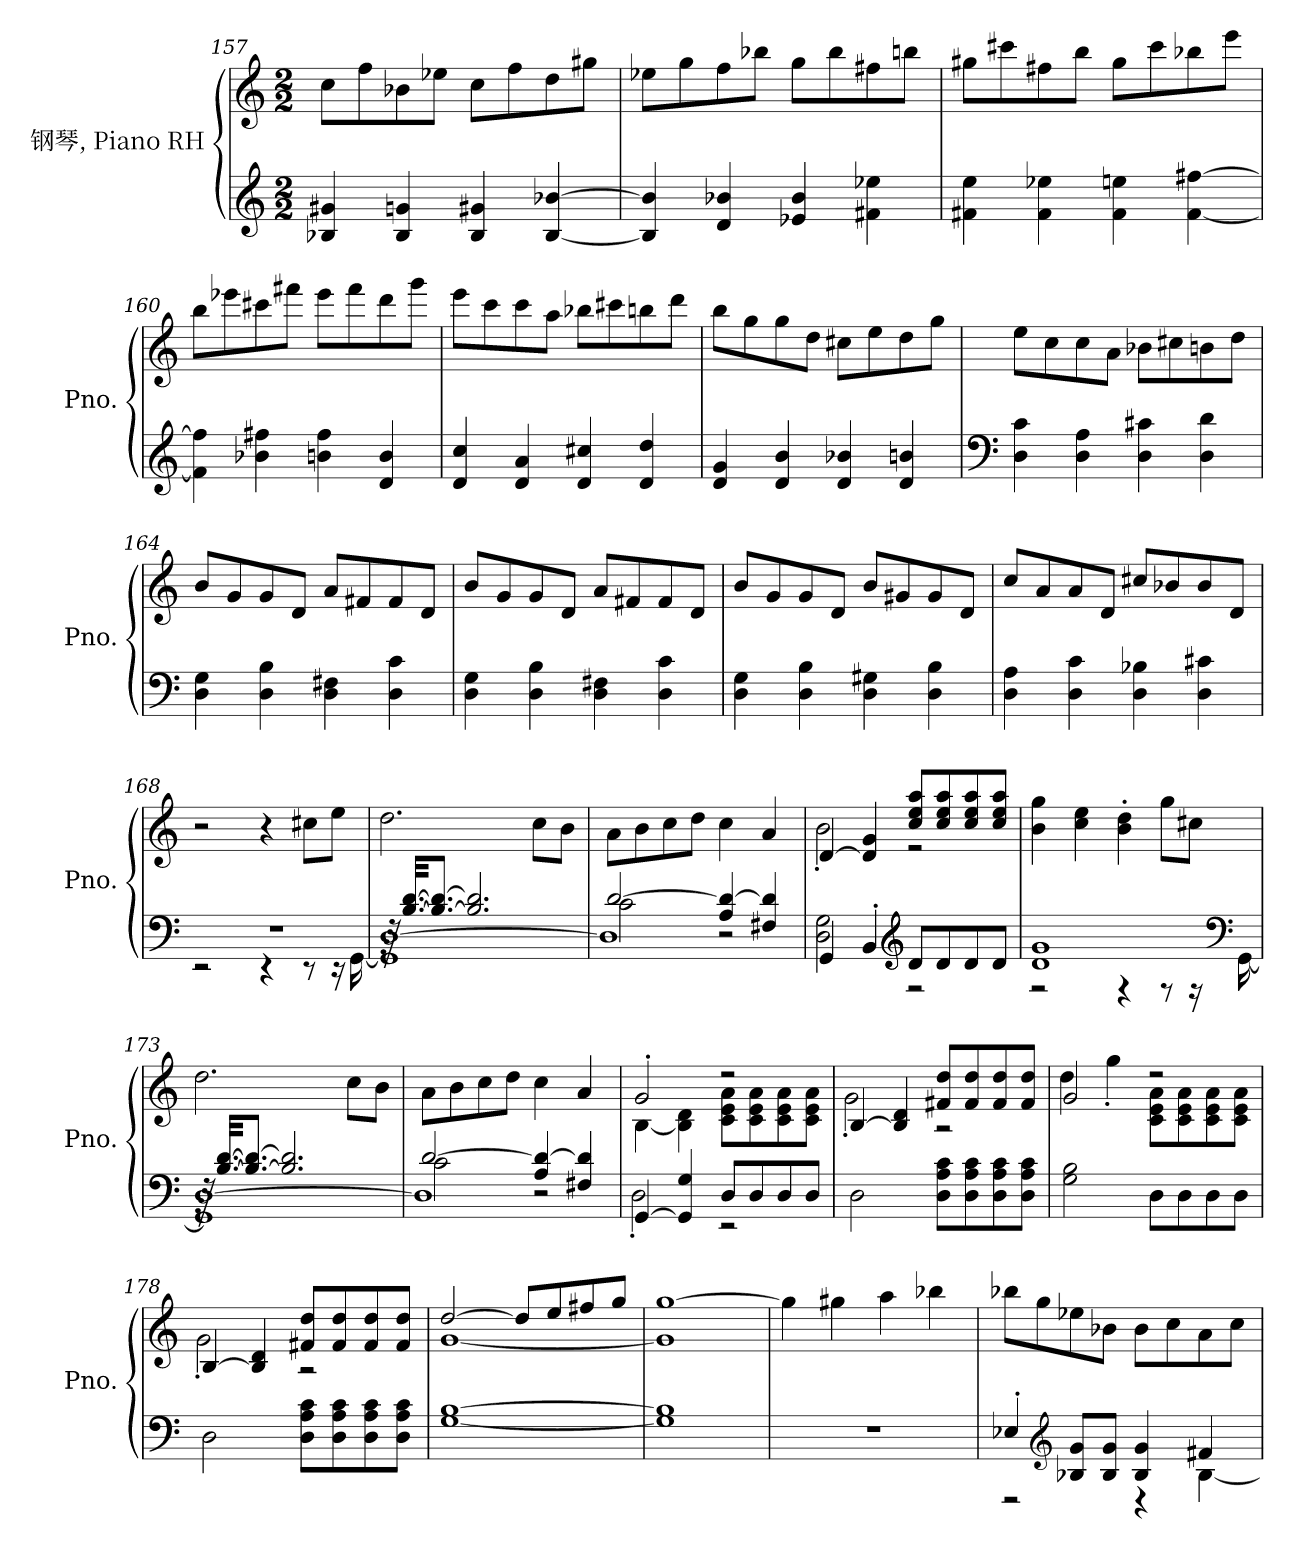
**kern	**kern
*part1	*part1
*staff2	*staff1
*I"钢琴, Piano RH	*
*I'Pno.	*
*clefG2	*clefG2
*k[]	*k[]
*M2/2	*M2/2
=157	=157
4B-X/ 4g#X/	8cc\L
*	*MM166
.	8ff\
4B-/ 4gn/	8b-X\
.	8ee-X\J
4B-/ 4g#X/	8cc\L
.	8ff\
[4B-/ [4b-X/	8dd\
.	8gg#X\J
!!LO:LB:g=z
=158	=158
4B-/] 4b-/]	8ee-X\L
*	*MM170
.	8gg\
4d/ 4b-X/	8ff\
.	8bb-X\J
*	*MM164
4e-X/ 4b-/	8gg\L
.	8bb-\
4f#X\ 4ee-X\	8ff#X\
.	8bbn\J
=159	=159
*	*MM176
4f#X\ 4ee\	8gg#X\L
.	8ccc#X\
4f#\ 4ee-X\	8ff#X\
*	*MM183
.	8bb\J
4f#\ 4een\	8gg#\L
*	*MM186
.	8ccc#\
[4f#\ [4ff#X\	8bb-X\
*	*MM183
.	8eee\J
=160	=160
4f#\] 4ff#\]	8bb\L
*	*MM170
.	8eee-X\
4b-X\ 4ff#X\	8ccc#X\
.	8fff#X\J
4bn\ 4ff#\	8eee-\L
.	8fff#\
4d/ 4b/	8ddd\
.	8ggg\J
=161	=161
4d/ 4cc/	8eee\L
*	*MM153
.	8ccc\
4d/ 4a/	8ccc\
*	*MM156
.	8aa\J
*	*MM155
4d/ 4cc#X/	8bb-X\L
.	8ccc#X\
4d/ 4dd/	8bbn\
.	8ddd\J
!!LO:PB:g=z
=162	=162
4d/ 4g/	8bb\L
.	8gg\
4d/ 4b/	8gg\
.	8dd\J
4d/ 4b-X/	8cc#X\L
.	8ee\
4d/ 4bn/	8dd\
.	8gg\J
=163	=163
*clefF4	*
4D\ 4c\	8ee\L
.	8cc\
4D\ 4A\	8cc\
.	8a\J
4D\ 4c#X\	8b-X\L
.	8cc#X\
4D\ 4d\	8bn\
.	8dd\J
=164	=164
4D\ 4G\	8b/L
.	8g/
4D\ 4B\	8g/
*	*MM148
.	8d/J
4D\ 4F#X\	8a/L
.	8f#X/
*	*MM144
4D\ 4c\	8f#/
.	8d/J
=165	=165
4D\ 4G\	8b/L
.	8g/
4D\ 4B\	8g/
*	*MM136
.	8d/J
4D\ 4F#X\	8a/L
.	8f#X/
4D\ 4c\	8f#/
.	8d/J
!!LO:LB:g=z
=166	=166
4D\ 4G\	8b/L
.	8g/
4D\ 4B\	8g/
.	8d/J
4D\ 4G#X\	8b/L
.	8g#X/
4D\ 4B\	8g#/
.	8d/J
=167	=167
4D\ 4A\	8cc/L
*	*MM157
.	8a/
4D\ 4c\	8a/
.	8d/J
4D\ 4B-X\	8cc#X/L
.	8b-X/
4D\ 4c#X\	8b-/
*	*MM111
.	8d/J
=168	=168
*^	*
1r	2r	2r
.	4r	4r
.	8r	8cc#X\L
.	16r	8ee\J
.	[16GG\	.
*v	*v	*
=169	=169
*	*MM159
*^	*
*	*^	*
64r	1GG]	[1D	2.dd\
[32.B/ [32.d/KKL	.	.	.
8.B/_ 8.d/_J	.	.	.
2.B/] 2.d/]	.	.	.
.	.	.	8cc\L
.	.	.	8b\J
=170	=170	=170	=170
[2d/	2c\	1D]	8a\L
.	.	.	8b\
.	.	.	8cc\
.	.	.	8dd\J
4A/ 4d/_	2r	.	4cc\
4F#X/ 4d/]	.	.	4a/
*	*v	*v	*
!!LO:LB:g=z
=171	=171	=171
*	*	*^
4GG/	2D\ 2G\	[4d/	2b'\
4BB'/	.	4d/] 4g/	.
*clefG2	*	*	*
*	*	*MM145	*
8d/L	2r	8cc/ 8ee/ 8aa/L	2r
8d/	.	8cc/ 8ee/ 8aa/	.
*	*	*MM150	*
8d/	.	8cc/ 8ee/ 8aa/	.
8d/J	.	8cc/ 8ee/ 8aa/J	.
*	*	*v	*v
=172	=172	=172
*	*	*MM150
1d 1g	2r	4b\ 4gg\
.	.	4cc\ 4ee\
.	4r	4b\' 4dd\'
*	*	*MM159
.	8r	8gg\L
.	16r	8cc#X\J
*clefF4	*	*
.	[16GG\	.
*v	*v	*
=173	=173
*	*MM159
*^	*
*	*^	*
64r	1GG]	[1D	2.dd\
[32.B/ [32.d/KKL	.	.	.
8.B/_ 8.d/_J	.	.	.
2.B/] 2.d/]	.	.	.
.	.	.	8cc\L
.	.	.	8b\J
=174	=174	=174	=174
[2d/	2c\	1D]	8a\L
.	.	.	8b\
.	.	.	8cc\
.	.	.	8dd\J
4A/ 4d/_	2r	.	4cc\
4F#X/ 4d/]	.	.	4a/
*	*v	*v	*
=175	=175	=175
*	*	*^
[4GG/	2D'\	2g'/	[4B\
4GG/] 4G/	.	.	4B\] 4d\
8D/L	2r	2r	8c\ 8e\ 8a\L
8D/	.	.	8c\ 8e\ 8a\
8D/	.	.	8c\ 8e\ 8a\
8D/J	.	.	8c\ 8e\ 8a\J
*v	*v	*	*
!!LO:LB:g=z	!!
=176	=176	=176
2D\	[4B/	2g'\
.	4B/] 4d/	.
8D\ 8A\ 8c\L	8f#X/ 8dd/L	2r
8D\ 8A\ 8c\	8f#/ 8dd/	.
*	*MM166	*
8D\ 8A\ 8c\	8f#/ 8dd/	.
8D\ 8A\ 8c\J	8f#/ 8dd/J	.
=177	=177	=177
2G\ 2B\	2g/	4dd\
.	.	4gg'\
*	*MM159	*
8D\L	2r	8c\ 8e\ 8a\L
8D\	.	8c\ 8e\ 8a\
8D\	.	8c\ 8e\ 8a\
8D\J	.	8c\ 8e\ 8a\J
=178	=178	=178
2D\	[4B/	2g'\
.	4B/] 4d/	.
8D\ 8A\ 8c\L	8f#X/ 8dd/L	2r
8D\ 8A\ 8c\	8f#/ 8dd/	.
*	*MM153	*
8D\ 8A\ 8c\	8f#/ 8dd/	.
8D\ 8A\ 8c\J	8f#/ 8dd/J	.
=179	=179	=179
[1G [1B	[2dd/	[1g
.	8dd/L]	.
.	8ee/	.
.	8ff#X/	.
.	8gg/J	.
=180	=180	=180
1G] 1B]	[1gg	1g]
*	*v	*v
=181	=181
*	*MM146
1r	4gg\]
.	4gg#X\
.	4aa\
*	*MM87
.	4bb-X\
!!LO:LB:g=z
=182	=182
*	*MM133
*^	*
4E-X'/	2r	8bb-X\L
.	.	8gg\
*clefG2	*	*
*	*	*MM159
8B-X/ 8g/L	.	8ee-X\
8B-/ 8g/J	.	8b-X\J
4B-/ 4g/	4r	8b-\L
.	.	8cc\
4f#X/	[4B-\	8a\
.	.	8cc\J
*v	*v	*
=	=
*-	*-
